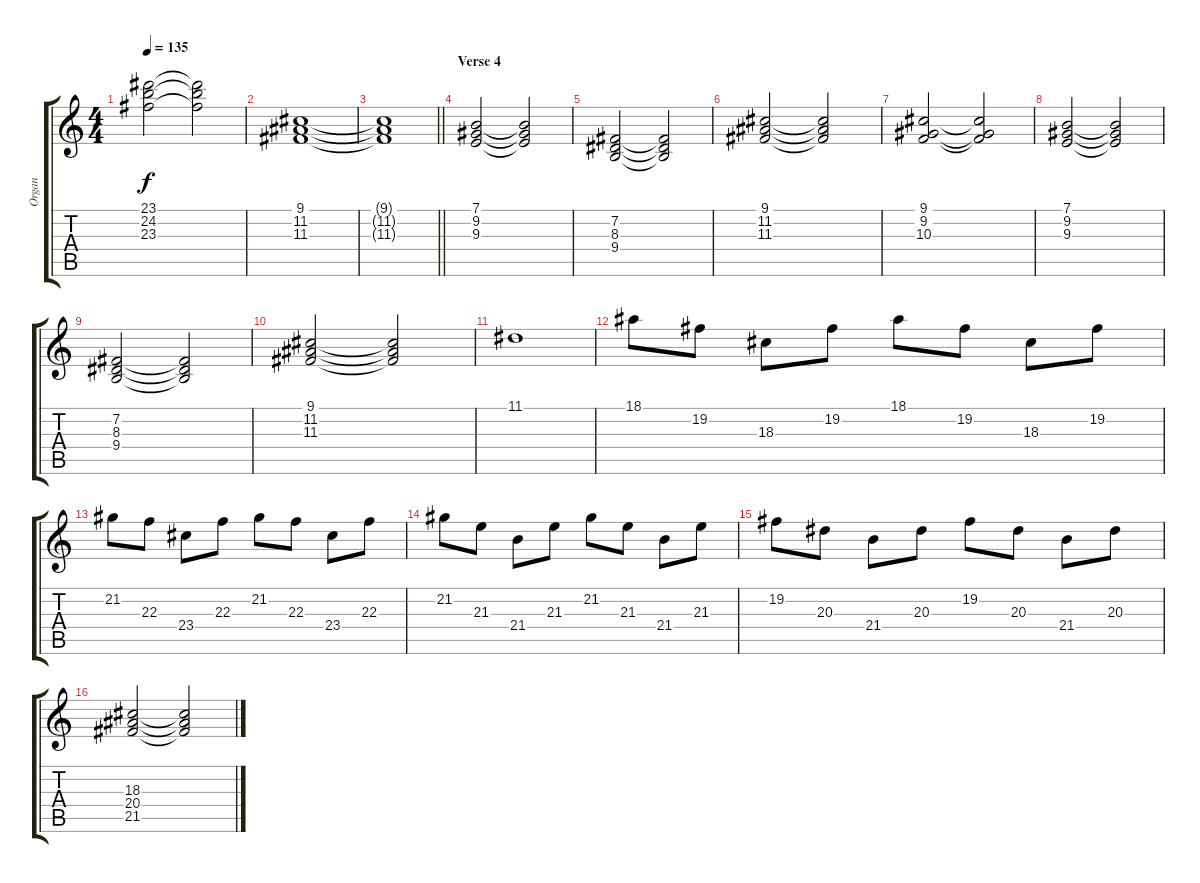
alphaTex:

\track ("Organ" "Organ") {instrument percussiveorgan}
\staff {score tabs}
\tuning (E4 B3 G3 D3 A2 E2) {hide}
\ts (4 4)
\tempo 135
\clef g2
\ks c
(23.1 24.2 23.3).2{dy f} (23.1{t} 24.2{t} 23.3{t}).2 |
(9.1 11.2 11.3).1 |
\barLineRight lightlight
(9.1{t} 11.2{t} 11.3{t}).1 |
\section ("" "Verse 4")
(7.1 9.2 9.3).2 (7.1{t} 9.2{t} 9.3{t}).2 |
(7.2 8.3 9.4).2 (7.2{t} 8.3{t} 9.4{t}).2 |
(9.1 11.2 11.3).2 (9.1{t} 11.2{t} 11.3{t}).2 |
(9.1 9.2 10.3).2 (9.1{t} 9.2{t} 10.3{t}).2 |
(7.1 9.2 9.3).2 (7.1{t} 9.2{t} 9.3{t}).2 |
(7.2 8.3 9.4).2 (7.2{t} 8.3{t} 9.4{t}).2 |
(9.1 11.2 11.3).2 (9.1{t} 11.2{t} 11.3{t}).2 |
11.1.1 |
18.1.8 19.2.8 18.3.8 19.2.8 18.1.8 19.2.8 18.3.8 19.2.8 |
21.2.8 22.3.8 23.4.8 22.3.8 21.2.8 22.3.8 23.4.8 22.3.8 |
21.2.8 21.3.8 21.4.8 21.3.8 21.2.8 21.3.8 21.4.8 21.3.8 |
19.2.8 20.3.8 21.4.8 20.3.8 19.2.8 20.3.8 21.4.8 20.3.8 |
(18.3 20.4 21.5).2 (18.3{t} 20.4{t} 21.5{t}).2
